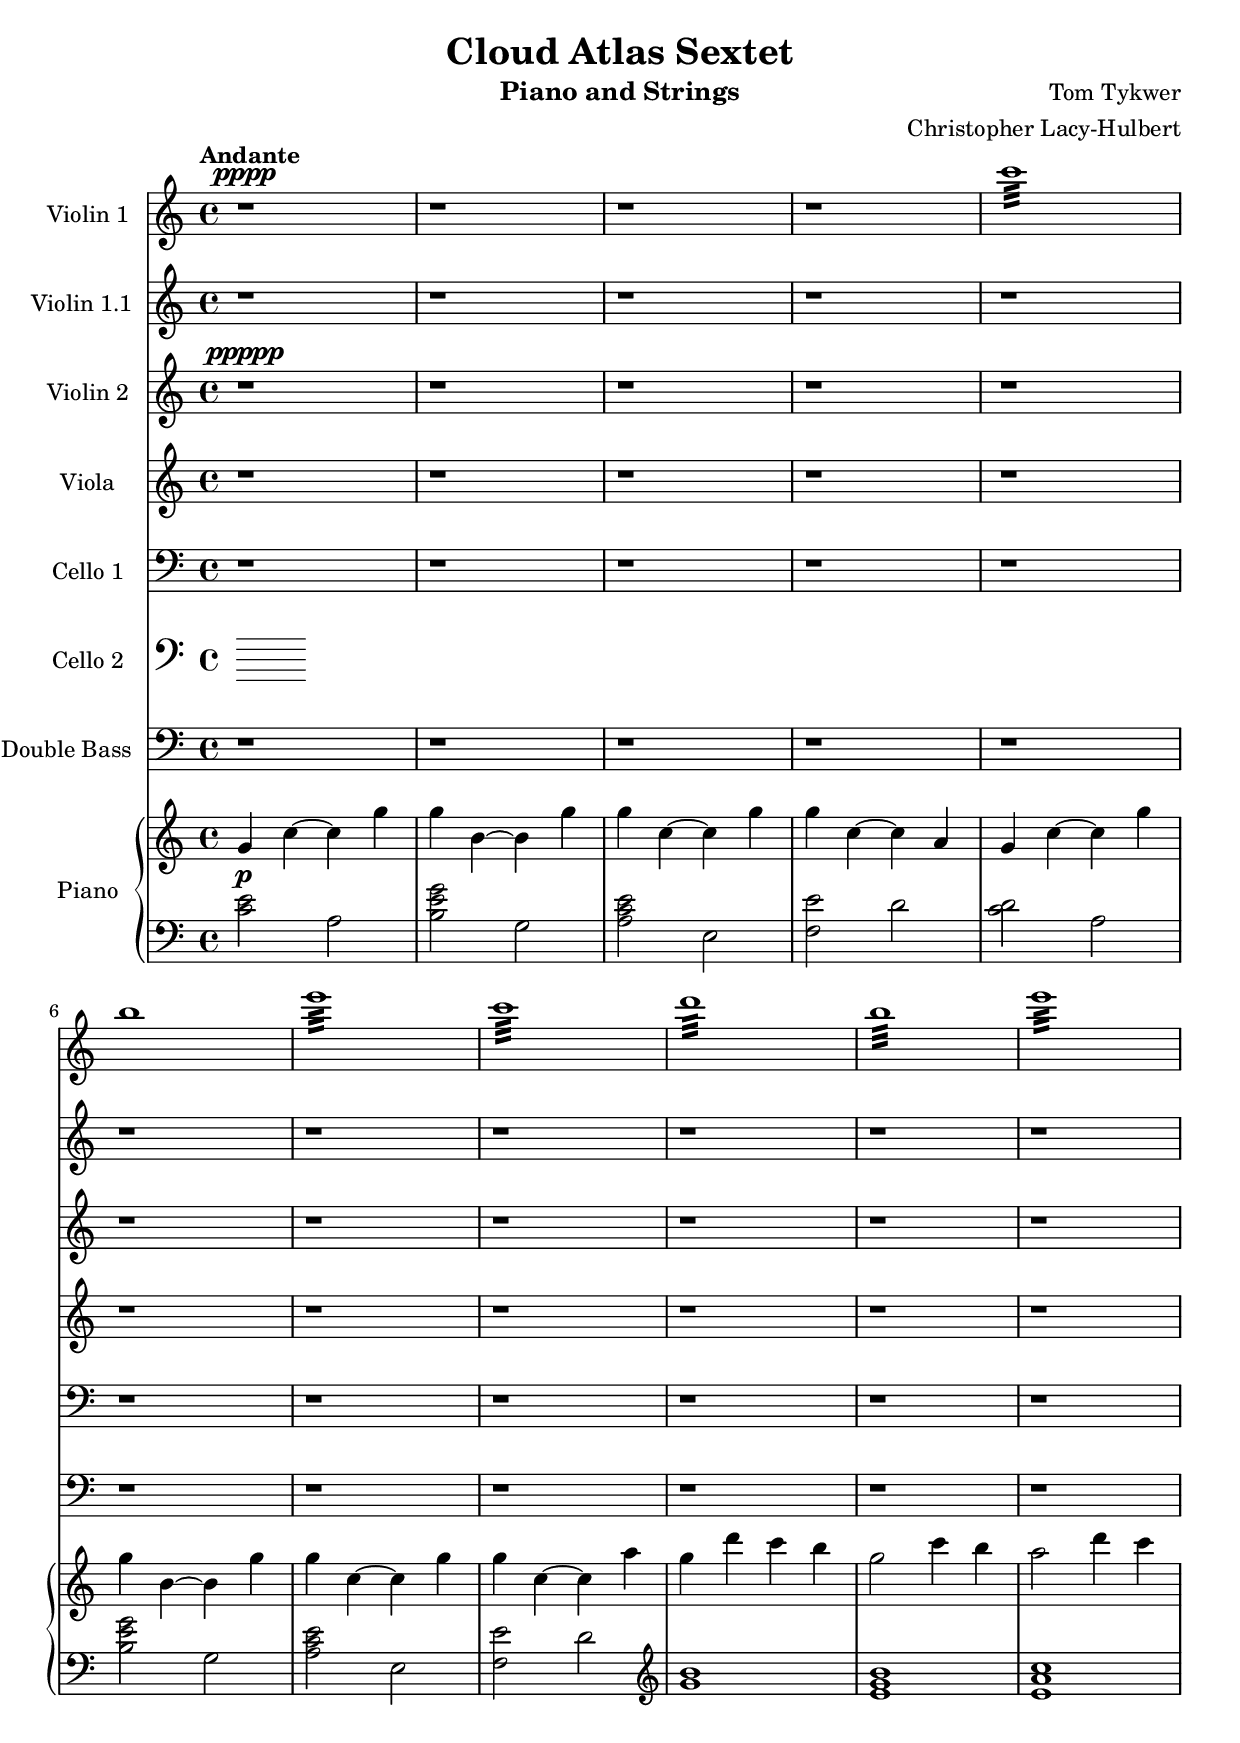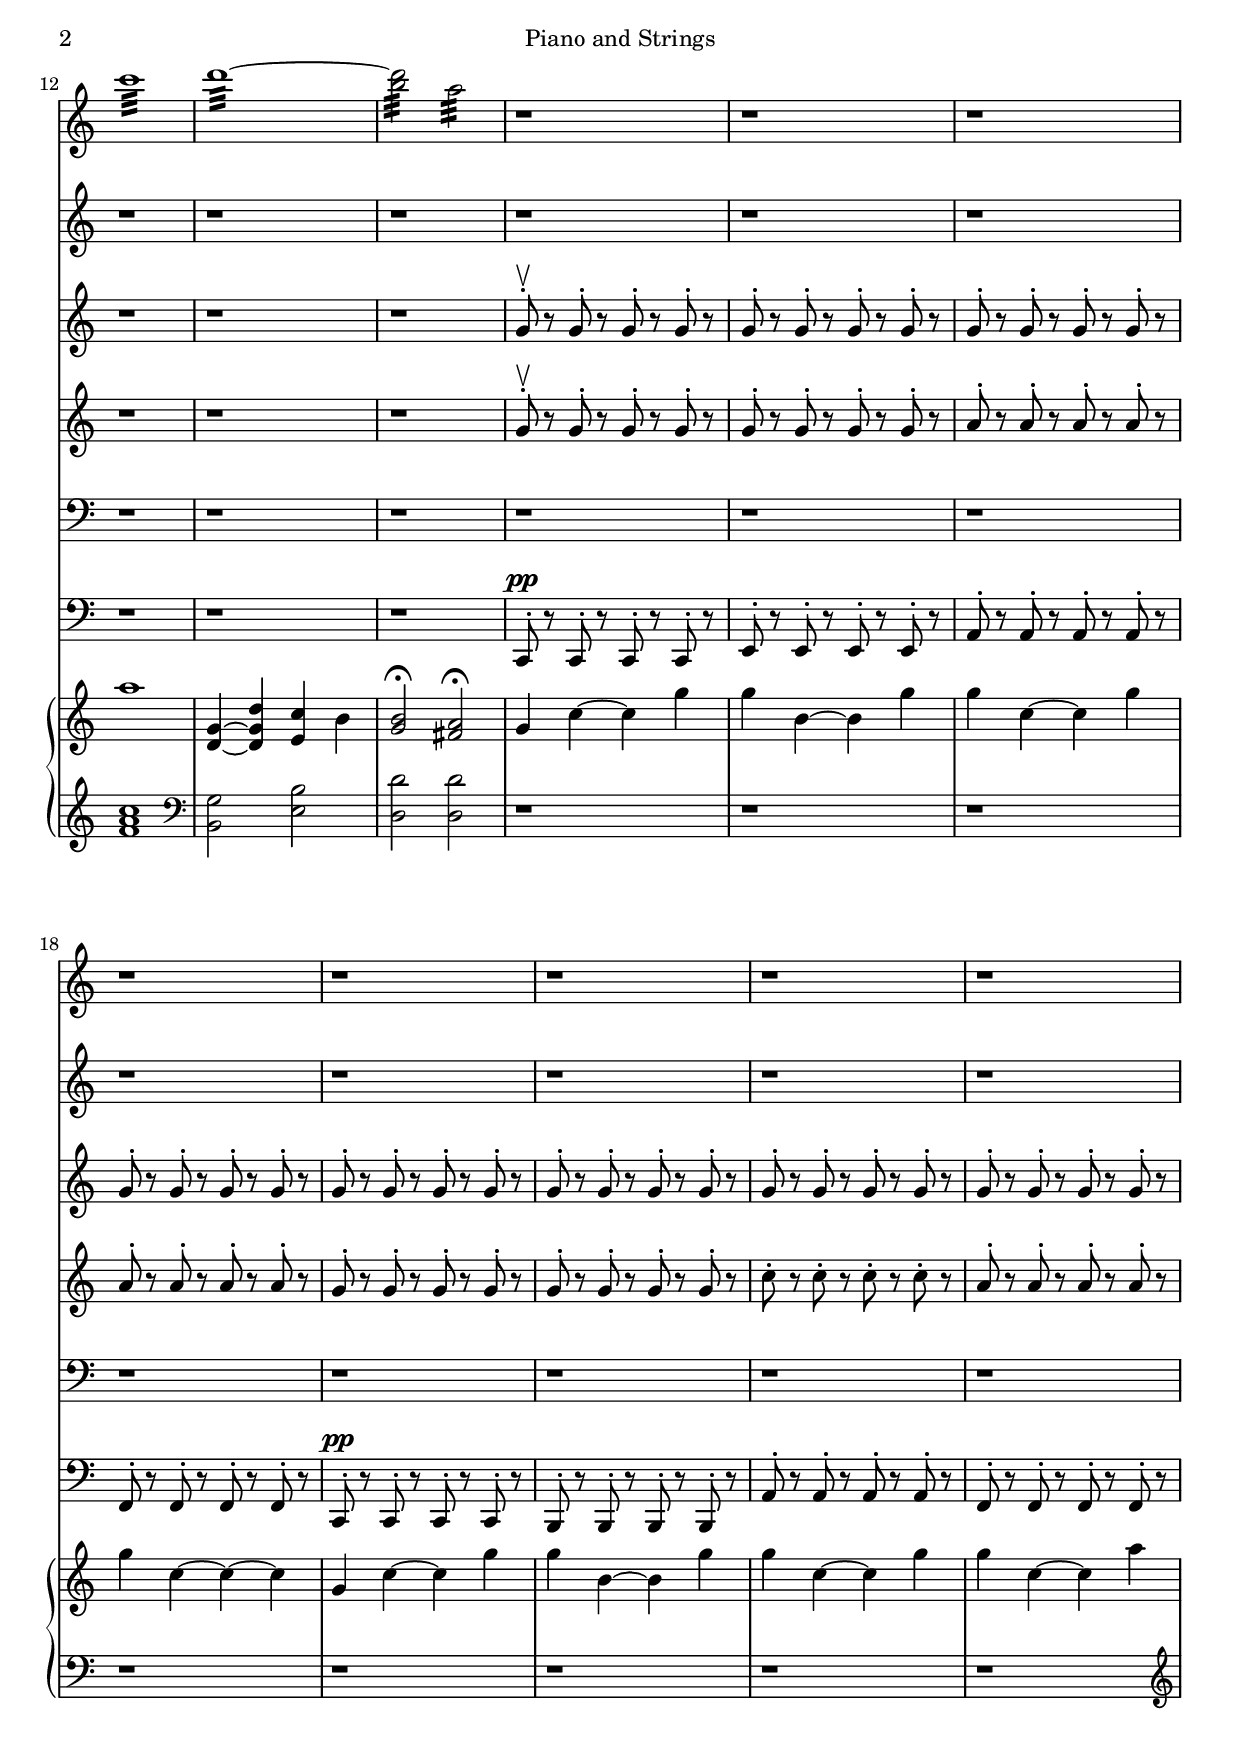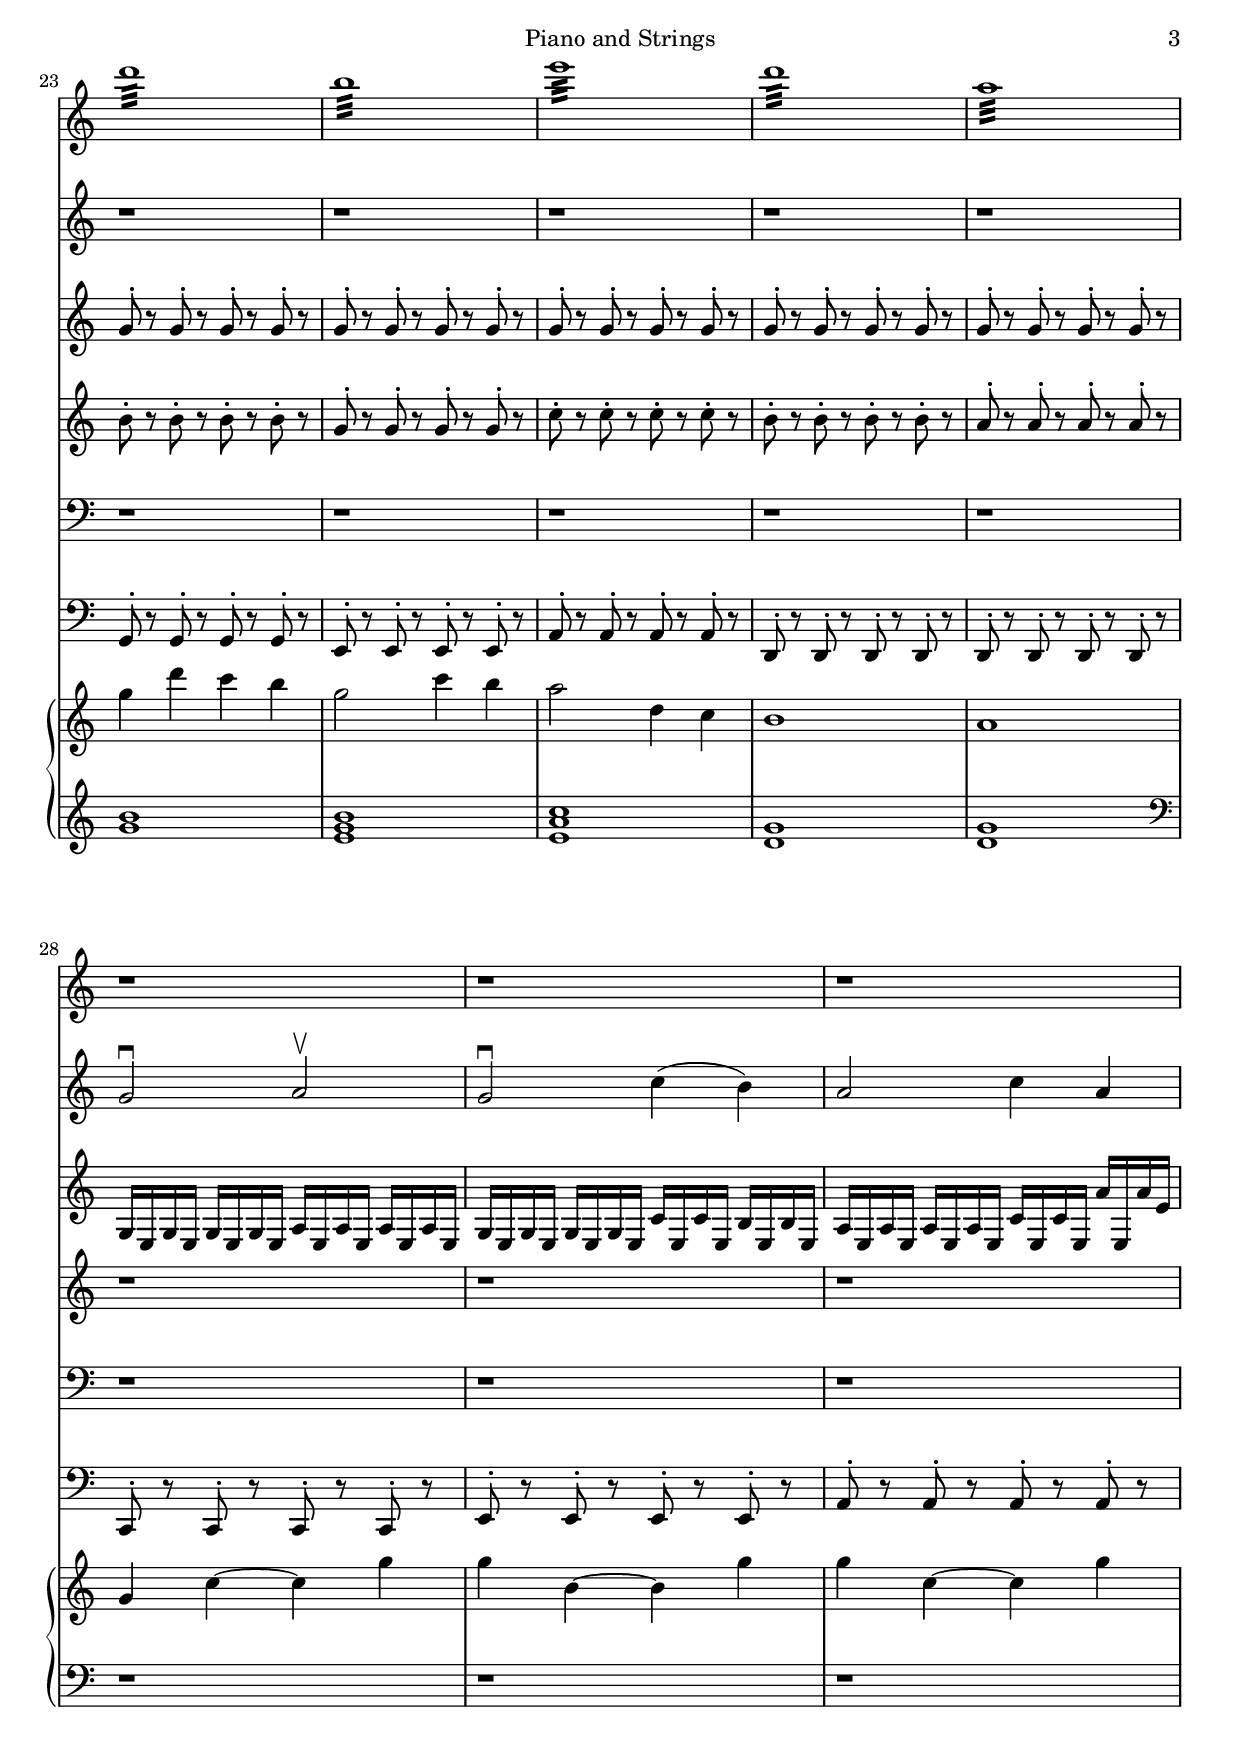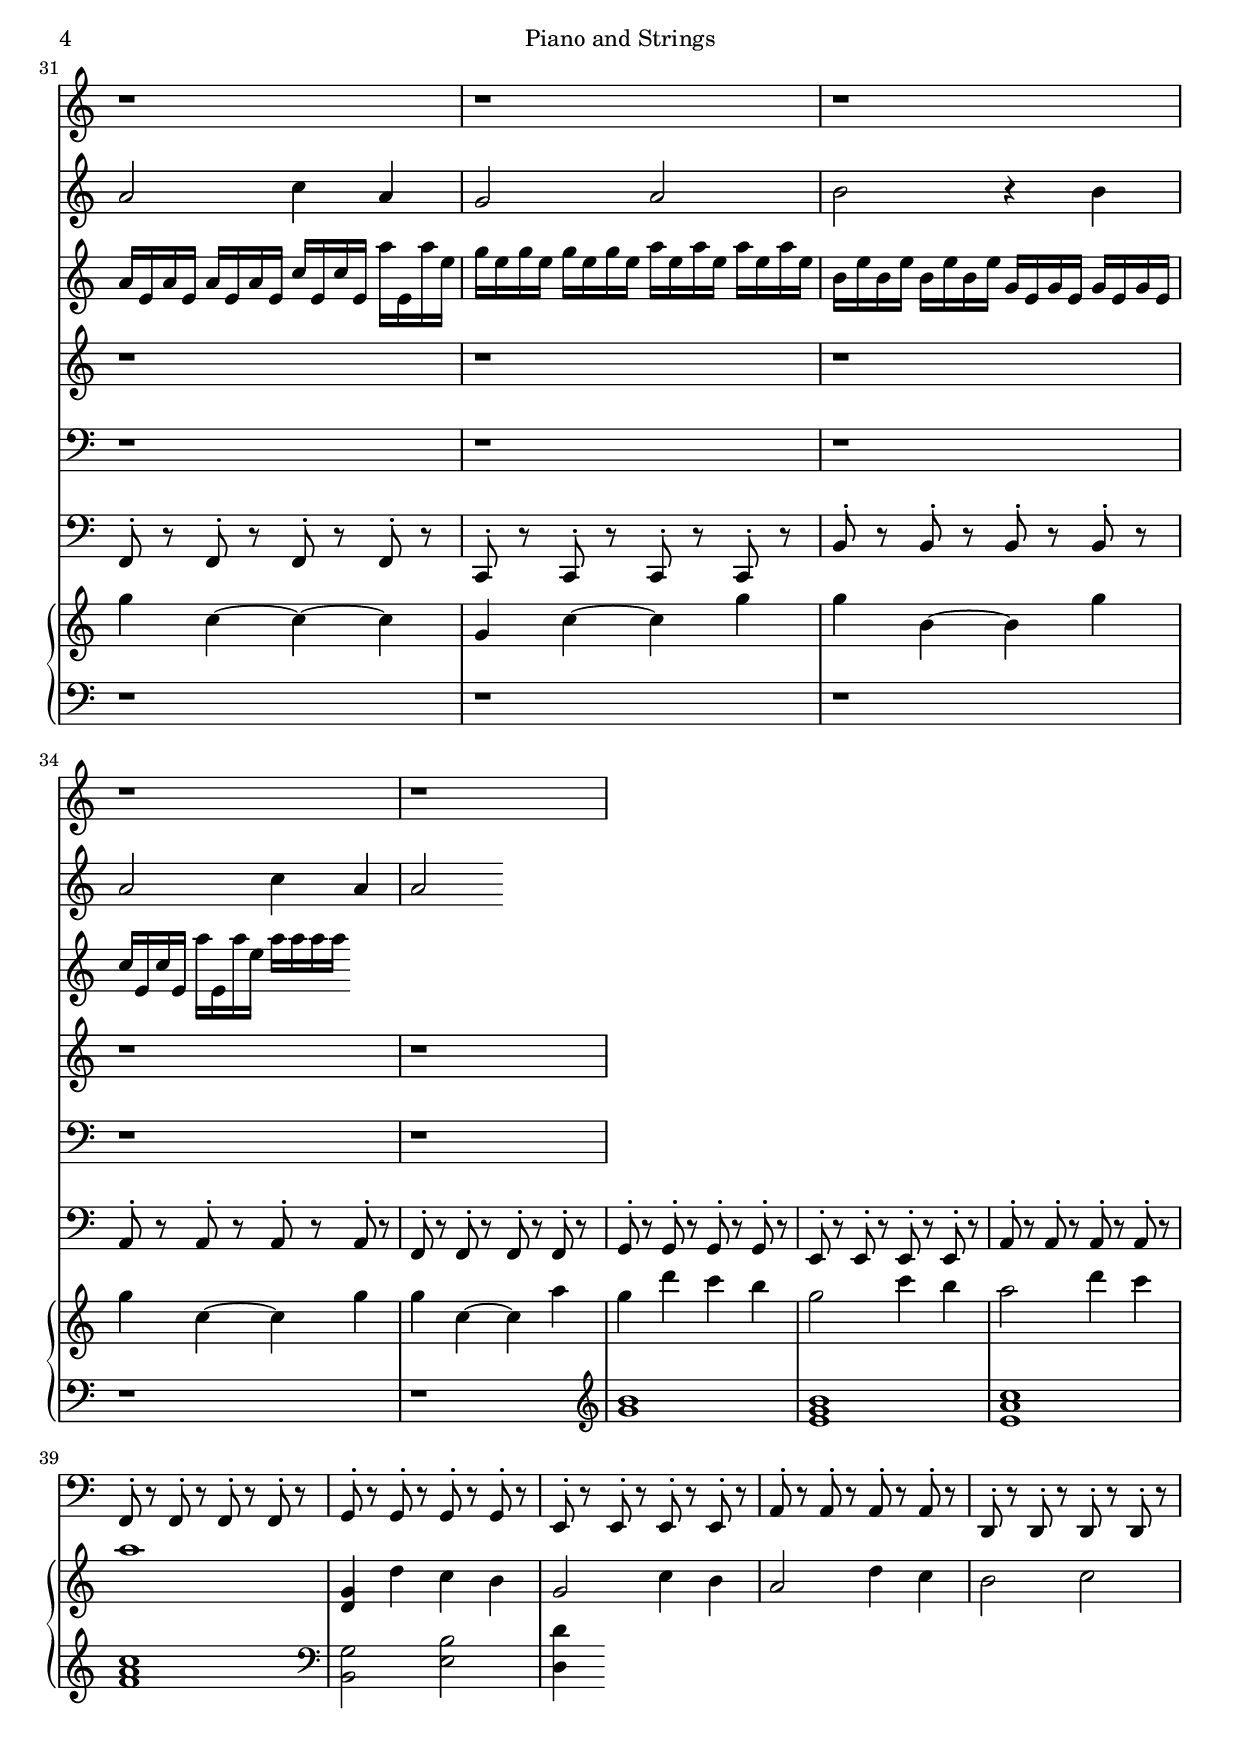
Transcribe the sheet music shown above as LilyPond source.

\version "2.12.3"
\include "english.ly"

\header {
  title = "Cloud Atlas Sextet"
  instrument = "Piano and Strings"
  composer = "Tom Tykwer"
  arranger = "Christopher Lacy-Hulbert"
  % Remove default LilyPond tagline
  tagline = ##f
}

\paper {
  #(set-paper-size "a4")
}

global = {
  \key c \major
  \time 4/4
  \tempo "Andante"
}

violin = \relative c'' {
  \global
  % Music follows here.
  r1^\pppp  r1 r1 r1  c'1:32 b e: c: d: b: e: c: d:~ << {d2:} {b2:} >> a:
  r1 r1 r1 r1 r1 r1 r1 r1  d:32 b: e: d: a:

  % oscilate
  r1 r r r r r r r
}

violinOneTwo = \relative c'' {
  \global
  % Music follows here.
r1 r r r r r r r r r r r r r r r r r r r r r r r r r r
%oscillate:  Legato first violin to be merged with violin for scorint
g2^\downbow a^\upbow g^\downbow c4^( b4) a2 c4 a4 a2 c4 a4 g2 a2 b2 r4 b4 a2 c4 a4 a2
}

secondViolin = \relative c'' {
  \global
  % Music follows here.
  r1^\ppppp r1 r1 r1 r1 r1 r1 r1 r1 r1 r1 r1 r1 r1
  g8^\upbow^. r g8^. r  g8^.  r g8^. r g8^. r g8^. r  g8^.  r g8^. r g8^. r g8^. r  g8^.  r g8^. r g8^. r g8^. r  g8^.  r g8^. r
  g8^. r g8^. r  g8^.  r g8^. r g8^. r g8^. r  g8^.  r g8^. r g8^. r g8^. r  g8^.  r g8^. r g8^. r g8^. r  g8^.  r g8^. r
  g8^. r g8^. r  g8^.  r g8^. r g8^. r g8^. r  g8^.  r g8^. r g8^. r g8^. r  g8^.  r g8^. r g8^. r g8^. r  g8^.  r g8^. r
  g8^. r g8^. r  g8^.  r g8^. r

  %oscillate
  g,16 e g e g e g e      a e a e a e a e     g e g e g e g e      c' e, c' e, b' e, b' e,
 a e a e a e a e     c' e, c' e, a' e, a' e      a e a e a e a e   c' e, c' e, a' e, a' e     
 g e g e g e g e      a e a e a e a e     b e b e b e b e     g,16 e g e g e g e
 c' e, c' e, a' e, a' e      a a a a

}

viola = \relative c'' {
  \global
  % Music follows here.
  r1 r r r r r r r r r r r r r
  %chip
  g8^\upbow^. r  g8^. r g8^. r g8^. r    g8^. r g8^. r   g8^. r g8^. r       a8^. r a8^. r a8^. r a8^. r
  a8^. r a8^. r  a8^. r  a8^. r                 g8^. r g8^. r  g8^. r  g8^. r       g8^. r g8^. r  g8^. r  g8^. r
  c8^. r c8^. r  c8^. r  c8^. r                 a8^. r a8^. r  a8^. r  a8^. r

  b8^. r  b8^. r  b8^.  r  b8^. r     g8^. r g8^. r  g8^. r  g8^. r    c8^. r c8^. r  c8^. r  c8^. r
  b8^. r  b8^. r  b8^.  r  b8^. r     a8^. r a8^. r  a8^. r  a8^. r

  %  a  g   b    c   a
  %tremolo chip

  % oscilate
  r1 r1 r1 r1 r r r r
}

cello = \relative c {
  \global
  % Music follows here.
  r1 r1 r1 r1 r1 r1 r1 r1 r1 r1 r1 r1 r1 r1
  r1 r1 r1 r1 r1 r1 r1 r1 r1 r1 r1 r1 r1

  %oscillate
  r1 r1 r1 r1 r r r r
}

secondCello = \relative c {
  \global

}

contrabasso = \relative c {
  \global
  % Music follows here.
  r1 r1 r1 r1 r1 r1 r1 r1 r1 r1 r1 r1 r1 r1
  c,8^\pp^. r c8^. r c8^. r c8^. r     e8^. r e8^. r e8^. r e8^. r     a8^. r a8^. r a8^. r a8^. r      <f>8^. r <f>8^. r <f>8^. r <f>8^. r
  c8^\pp^. r c8^. r c8^. r c8^. r      b8^. r b8^. r b8^. r b8^. r     a'8^. r a8^. r a8^. r a8^. r      f8^. r f8^. r f8^. r f8^. r
  g8^. r g8^. r g8^. r g8^. r       e^. r e^. r e^. r e^. r      a^. r a^. r a^. r a^. r   d,^. r d^. r d^. r d^. r      d^. r d^. r d^. r d^. r

  %oscillate
  c^. r   c^. r   c^. r   c^. r  e^. r  e^. r  e^. r  e^. r   a^.r  a^.r  a^.r  a^.r   f^.r  f^.r  f^.r  f^.r   c^.r c^.r c^.r c^.r   b'^.r b^.r b^.r b^.r
  a^.r  a^.r  a^.r  a^.r  f^.r  f^.r  f^.r  f^.r   g^.r  g^.r  g^.r  g^.r  e^.r  e^.r  e^.r  e^.r  a^.r  a^.r  a^.r  a^.r  f^.r f^.r f^.r f^.r
  g^.r  g^.r  g^.r  g^.r  e^.r e^.r  e^.r  e^.r  a^.r  a^.r a^.r a^.r  d,^.r d^.r d^.r d^.r

  %flute
  % starts same as oscillate with:    c^. r   c^. r   c^. r   c^. r
}

right = \relative c'' {
  \global
  % Music follows here.
  g4 c4~c g' g b,~b g' g c,~c g' g c,~c a
  g c4~c g' g b,~b g' g c,~c g' g c,~c a'
  g d' c b g2 c4 b a2 d4 c  a1
  <d,, g>4~ <d g d'> <e c'> b'  <g b>2^\fermata <fs a>2^\fermata

  g4 c4~c g' g b,~b g' g c,~c g' g c,~c~c
  g c4~c g' g b,~b g' g c,~c g' g c,~c a'
  g d' c b g2 c4 b a2 d,4 c  b1 a1

  %oscillate
  g4 c4~c g' g b,~b g' g c,~c g' g c,~c~c
  g c4~c g' g b,~b g' g c,~c g' g c,~c a'
  g d' c b g2 c4 b a2 d4 c  a1
  <d,, g>4 d' c b  g2 c4 b a2 d4 c b2 c

}

left = \relative c' {
  \global
  % Music follows here.
  <c e>2^\p a2 <b e g>2 g2 <a c e> e <f e'> d'
  <c d>2 a2 <b e g>2 g2 <a c e> e <f e'> d'
  \clef treble \stemUp <g b>1 <e g b> <e a c> <f a c>
  \clef bass \stemDown <b,, g'>2 <e b'> <d d'>2 <d d'>

  r1 r1 r1 r1 r1 r1 r1 r1
  \clef treble \stemUp <g' b>1 <e g b> <e a c> <d g> <d g>
  \clef bass \stemDown

  %oscillate
  r1 r1 r1 r1 r1 r1 r1 r1
  \clef treble \stemUp <g b>1 <e g b> <e a c> <f a c>
  \clef bass \stemDown <b,, g'>2 <e b'> <d d'>4

}

violinPart = \new Staff \with {
  instrumentName = "Violin 1"
  midiInstrument = "violin"
} \violin

% this part should merge into first violin
% this is created to allow different midi instruments for tremolo and legato violins
violinOneTwoPart = \new Staff \with {
  instrumentName = "Violin 1.1"
  midiInstrument = "violin one two"
} \violinOneTwo

secondViolinPart = \new Staff \with {
  instrumentName = "Violin 2"
  midiInstrument = "violin"
} \secondViolin

violaPart = \new Staff \with {
  instrumentName = "Viola"
  midiInstrument = "viola"
} \viola

celloPart = \new Staff \with {
  instrumentName = "Cello 1"
  midiInstrument = "cello"
} { \clef bass  \cello}

secondCelloPart = \new Staff \with {
  instrumentName = "Cello 2"
  midiInstrument = "cello"
} { \clef bass  \secondCello}

contrabassoPart = \new Staff \with {
  instrumentName = "Double Bass"
  midiInstrument = "contrabass"
} {\clef bass \contrabasso}

pianoPart = \new PianoStaff \with {
  instrumentName = "Piano"
} <<
  \new Staff = "right" \with {
    midiInstrument = "acoustic grand"
  } \right
  \new Staff = "left" \with {
    midiInstrument = "acoustic grand"
  } { \clef bass \left }
>>

\score {
  <<
    \violinPart
    \violinOneTwoPart
    \secondViolinPart
    \violaPart
    \celloPart
    \secondCelloPart
    \contrabassoPart
    \pianoPart
  >>
  \layout { }
  \midi {
    \context {
      \Score
      tempoWholesPerMinute = #(ly:make-moment 55 4)
    }
  }
}
